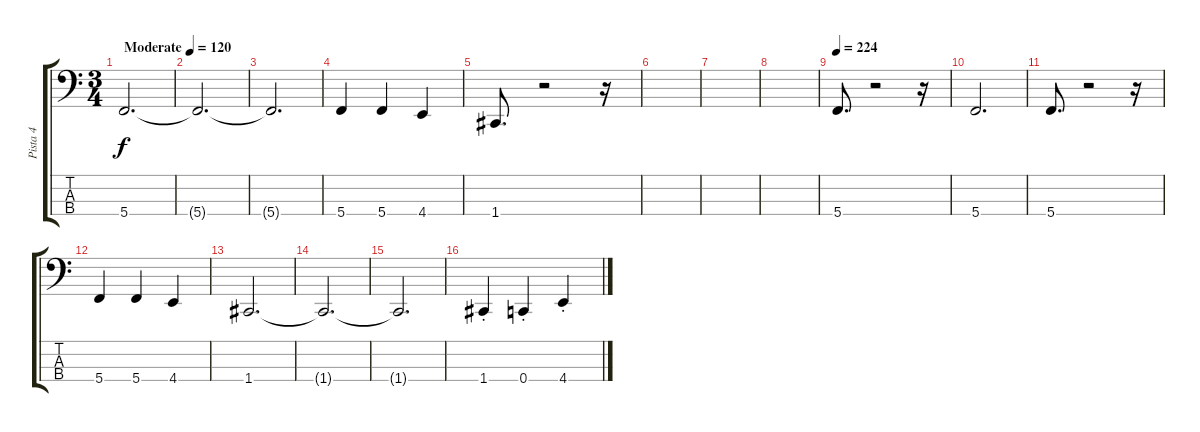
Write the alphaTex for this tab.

\track ("Pista 4" "Pista 4") {instrument electricbassfinger}
\staff {score tabs}
\tuning (Eb2 Bb1 F1 C1) {hide}
\ts (3 4)
\tempo (120 "Moderate")
\tempo 224
\tempo (120 "Moderate")
\clef f4
\ks c
5.4.2{d dy f instrument electricbassfinger} |
5.4{t}.2{d} |
5.4{t}.2{d} |
5.4.4 5.4.4 4.4.4 |
1.4.8{d} r.2 r.16 |
|
|
|
\tempo 224
5.4.8{d} r.2 r.16 |
5.4.2{d} |
5.4.8{d} r.2 r.16 |
5.4.4 5.4.4 4.4.4 |
1.4.2{d} |
1.4{t}.2{d} |
1.4{t}.2{d} |
1.4{st}.4 0.4{st}.4 4.4{st}.4
